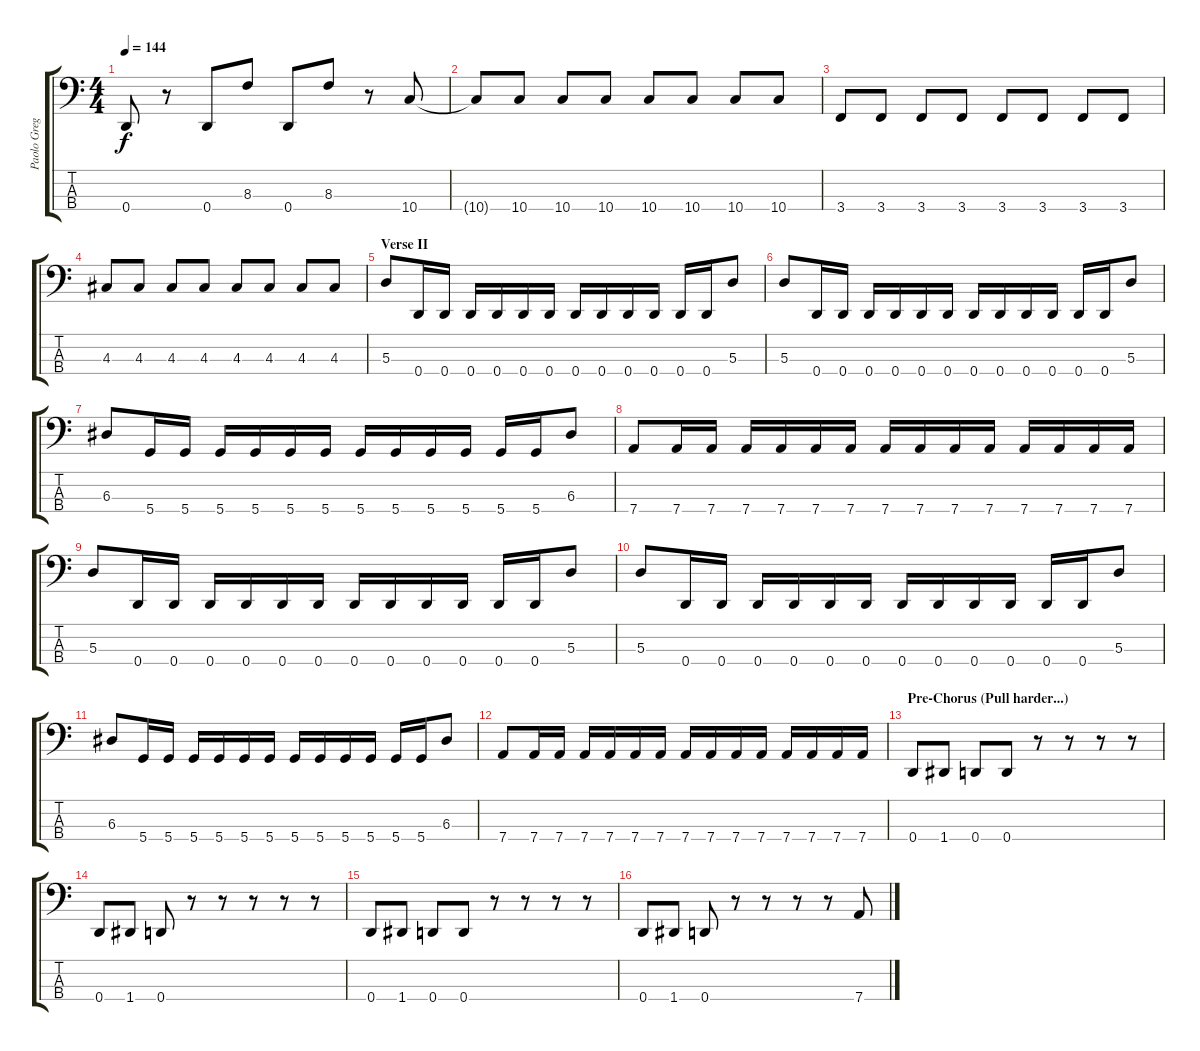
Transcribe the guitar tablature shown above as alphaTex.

\track ("Paolo Gregoletto" "Paolo Greg") {instrument electricbasspick}
\staff {score tabs}
\tuning (G2 D2 A1 D1) {hide}
\ts (4 4)
\tempo 144
\clef f4
\ks c
0.4.8{dy f} r.8 0.4.8 8.3.8 0.4.8 8.3.8 r.8 10.4.8 |
10.4{t}.8 10.4.8 10.4.8 10.4.8 10.4.8 10.4.8 10.4.8 10.4.8 |
3.4.8 3.4.8 3.4.8 3.4.8 3.4.8 3.4.8 3.4.8 3.4.8 |
4.3.8 4.3.8 4.3.8 4.3.8 4.3.8 4.3.8 4.3.8 4.3.8 |
\section ("" "Verse II")
5.3.8 0.4.16 0.4.16 0.4.16 0.4.16 0.4.16 0.4.16 0.4.16 0.4.16 0.4.16 0.4.16 0.4.16 0.4.16 5.3.8 |
5.3.8 0.4.16 0.4.16 0.4.16 0.4.16 0.4.16 0.4.16 0.4.16 0.4.16 0.4.16 0.4.16 0.4.16 0.4.16 5.3.8 |
6.3.8 5.4.16 5.4.16 5.4.16 5.4.16 5.4.16 5.4.16 5.4.16 5.4.16 5.4.16 5.4.16 5.4.16 5.4.16 6.3.8 |
7.4.8 7.4.16 7.4.16 7.4.16 7.4.16 7.4.16 7.4.16 7.4.16 7.4.16 7.4.16 7.4.16 7.4.16 7.4.16 7.4.16 7.4.16 |
5.3.8 0.4.16 0.4.16 0.4.16 0.4.16 0.4.16 0.4.16 0.4.16 0.4.16 0.4.16 0.4.16 0.4.16 0.4.16 5.3.8 |
5.3.8 0.4.16 0.4.16 0.4.16 0.4.16 0.4.16 0.4.16 0.4.16 0.4.16 0.4.16 0.4.16 0.4.16 0.4.16 5.3.8 |
6.3.8 5.4.16 5.4.16 5.4.16 5.4.16 5.4.16 5.4.16 5.4.16 5.4.16 5.4.16 5.4.16 5.4.16 5.4.16 6.3.8 |
7.4.8 7.4.16 7.4.16 7.4.16 7.4.16 7.4.16 7.4.16 7.4.16 7.4.16 7.4.16 7.4.16 7.4.16 7.4.16 7.4.16 7.4.16 |
\section ("" "Pre-Chorus (Pull harder...)")
0.4.8 1.4.8 0.4.8 0.4.8 r.8 r.8 r.8 r.8 |
0.4.8 1.4.8 0.4.8 r.8 r.8 r.8 r.8 r.8 |
0.4.8 1.4.8 0.4.8 0.4.8 r.8 r.8 r.8 r.8 |
0.4.8 1.4.8 0.4.8 r.8 r.8 r.8 r.8 7.4.8
